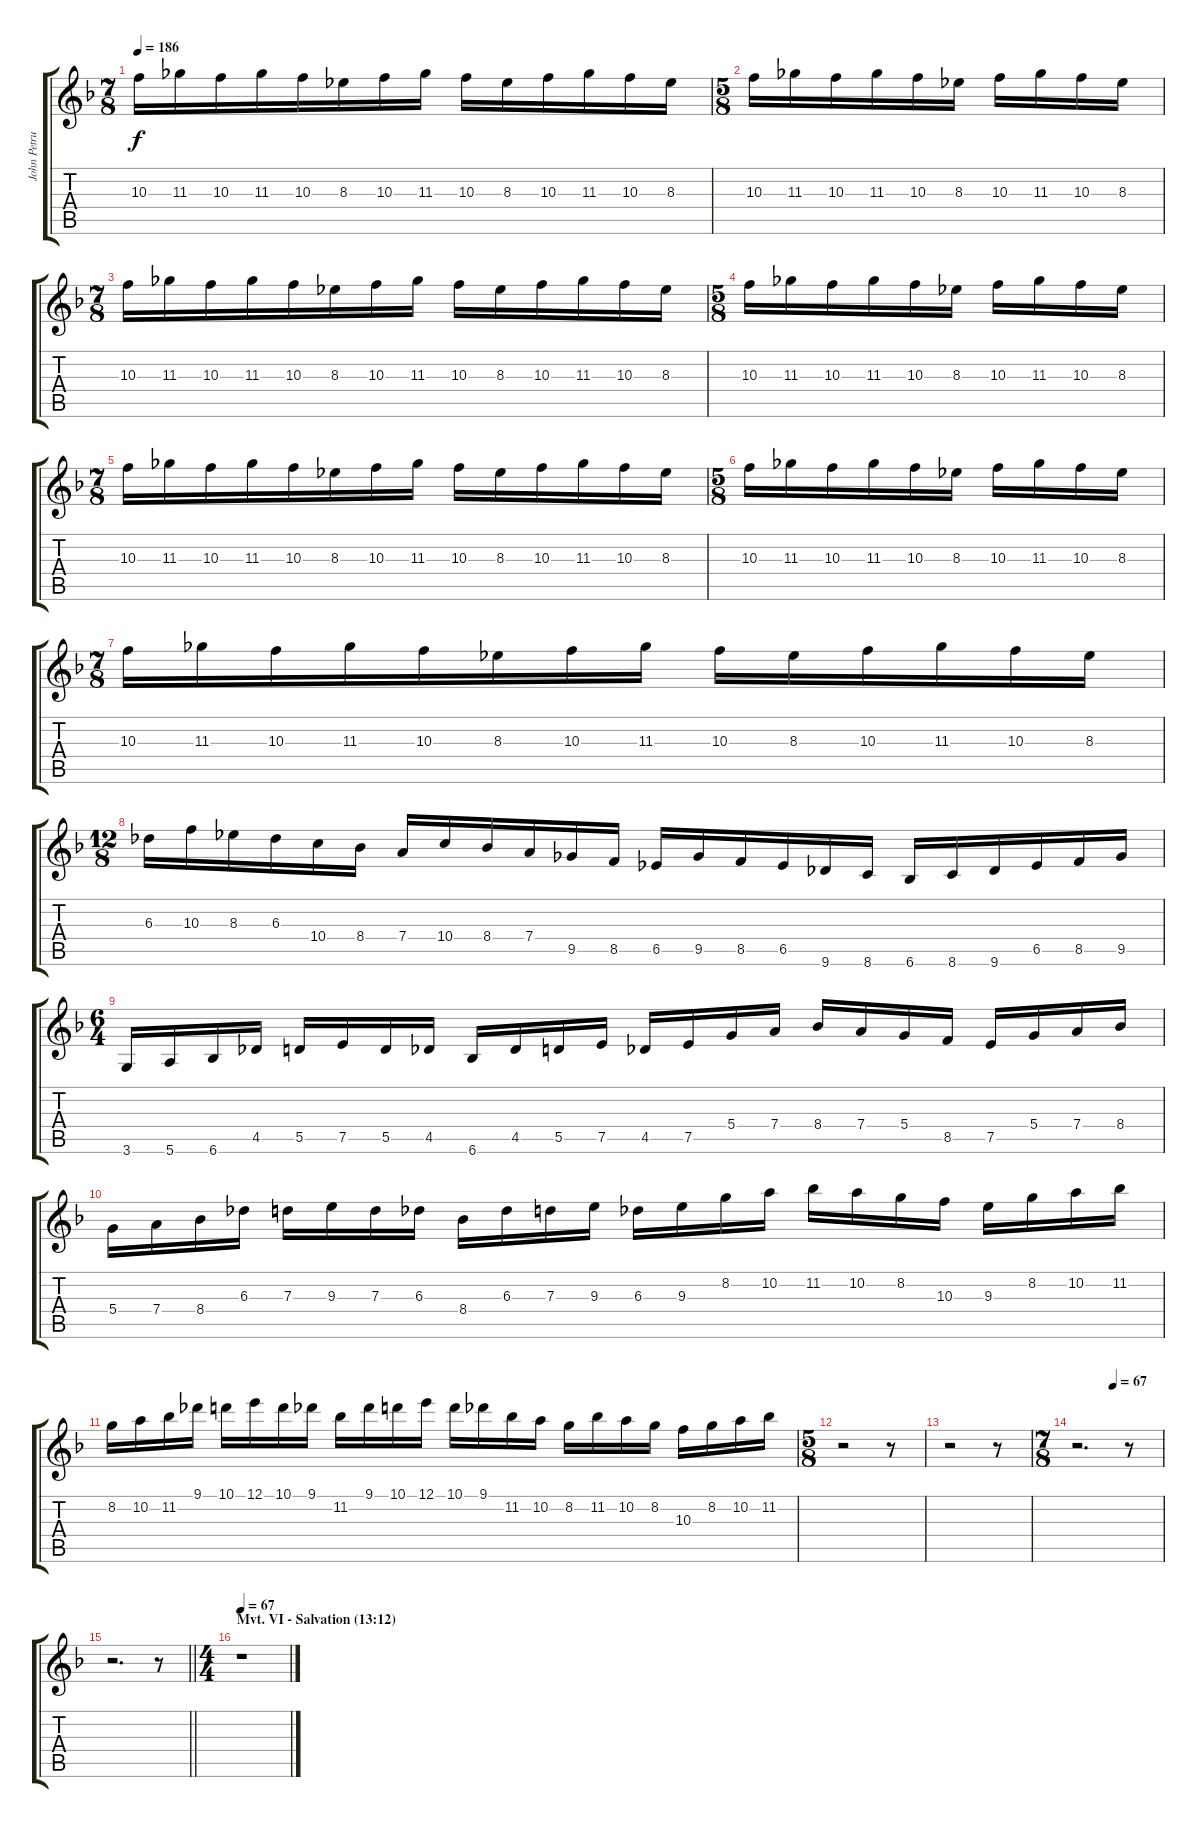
\track ("John Petrucci Lead" "John Petru") {instrument overdrivenguitar}
\staff {score tabs}
\tuning (E4 B3 G3 D3 A2 E2) {hide}
\ts (7 8)
\tempo 186
\clef g2
\ks dminor
10.3.16{dy f} 11.3.16 10.3.16 11.3.16 10.3.16 8.3.16 10.3.16 11.3.16 10.3.16 8.3.16 10.3.16 11.3.16 10.3.16 8.3.16 |
\ts (5 8)
10.3.16 11.3.16 10.3.16 11.3.16 10.3.16 8.3.16 10.3.16 11.3.16 10.3.16 8.3.16 |
\ts (7 8)
10.3.16 11.3.16 10.3.16 11.3.16 10.3.16 8.3.16 10.3.16 11.3.16 10.3.16 8.3.16 10.3.16 11.3.16 10.3.16 8.3.16 |
\ts (5 8)
10.3.16 11.3.16 10.3.16 11.3.16 10.3.16 8.3.16 10.3.16 11.3.16 10.3.16 8.3.16 |
\ts (7 8)
10.3.16 11.3.16 10.3.16 11.3.16 10.3.16 8.3.16 10.3.16 11.3.16 10.3.16 8.3.16 10.3.16 11.3.16 10.3.16 8.3.16 |
\ts (5 8)
10.3.16 11.3.16 10.3.16 11.3.16 10.3.16 8.3.16 10.3.16 11.3.16 10.3.16 8.3.16 |
\ts (7 8)
10.3.16 11.3.16 10.3.16 11.3.16 10.3.16 8.3.16 10.3.16 11.3.16 10.3.16 8.3.16 10.3.16 11.3.16 10.3.16 8.3.16 |
\ts (12 8)
6.3.16 10.3.16 8.3.16 6.3.16 10.4.16 8.4.16 7.4.16 10.4.16 8.4.16 7.4.16 9.5.16 8.5.16 6.5.16 9.5.16 8.5.16 6.5.16 9.6.16 8.6.16 6.6.16 8.6.16 9.6.16 6.5.16 8.5.16 9.5.16 |
\ts (6 4)
3.6.16 5.6.16 6.6.16 4.5.16 5.5.16 7.5.16 5.5.16 4.5.16 6.6.16 4.5.16 5.5.16 7.5.16 4.5.16 7.5.16 5.4.16 7.4.16 8.4.16 7.4.16 5.4.16 8.5.16 7.5.16 5.4.16 7.4.16 8.4.16 |
5.4.16 7.4.16 8.4.16 6.3.16 7.3.16 9.3.16 7.3.16 6.3.16 8.4.16 6.3.16 7.3.16 9.3.16 6.3.16 9.3.16 8.2.16 10.2.16 11.2.16 10.2.16 8.2.16 10.3.16 9.3.16 8.2.16 10.2.16 11.2.16 |
8.2.16 10.2.16 11.2.16 9.1.16 10.1.16 12.1.16 10.1.16 9.1.16 11.2.16 9.1.16 10.1.16 12.1.16 10.1.16 9.1.16 11.2.16 10.2.16 8.2.16 11.2.16 10.2.16 8.2.16 10.3.16 8.2.16 10.2.16 11.2.16 |
\ts (5 8)
r.2 r.8 |
r.2 r.8 |
\ts (7 8)
\tempo (67 0.42857142857142855)
r.2{d} r.8 |
\barLineRight lightlight
r.2{d} r.8 |
\ts (4 4)
\section ("" "Mvt. VI - Salvation (13:12)")
\tempo 67
r.1
